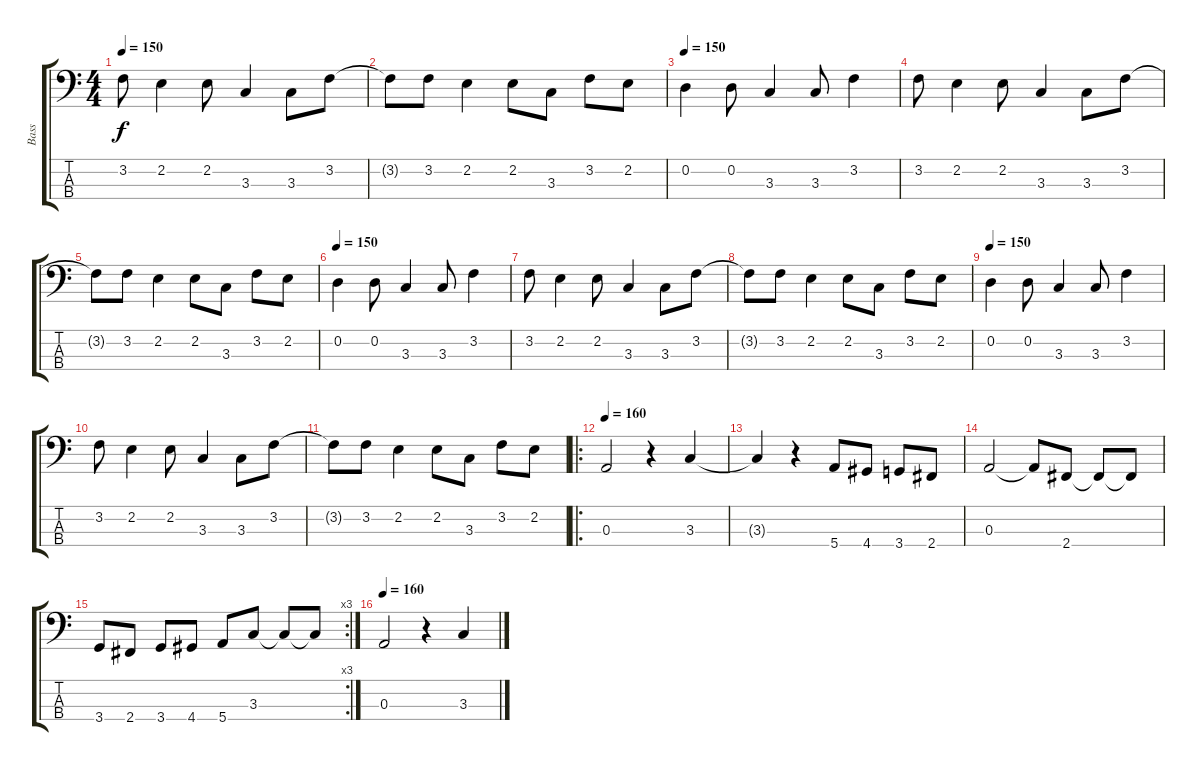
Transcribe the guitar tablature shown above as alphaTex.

\track ("Bass" "Bass") {instrument electricbasspick}
\staff {score tabs}
\tuning (G2 D2 A1 E1) {hide}
\ts (4 4)
\tempo 150
\clef f4
\ks c
3.2.8{dy f} 2.2.4 2.2.8 3.3.4 3.3.8 3.2.8 |
3.2{t}.8 3.2.8 2.2.4 2.2.8 3.3.8 3.2.8 2.2.8 |
\tempo 150
0.2.4 0.2.8 3.3.4 3.3.8 3.2.4 |
3.2.8 2.2.4 2.2.8 3.3.4 3.3.8 3.2.8 |
3.2{t}.8 3.2.8 2.2.4 2.2.8 3.3.8 3.2.8 2.2.8 |
\tempo 150
0.2.4 0.2.8 3.3.4 3.3.8 3.2.4 |
3.2.8 2.2.4 2.2.8 3.3.4 3.3.8 3.2.8 |
3.2{t}.8 3.2.8 2.2.4 2.2.8 3.3.8 3.2.8 2.2.8 |
\tempo 150
0.2.4 0.2.8 3.3.4 3.3.8 3.2.4 |
3.2.8 2.2.4 2.2.8 3.3.4 3.3.8 3.2.8 |
3.2{t}.8 3.2.8 2.2.4 2.2.8 3.3.8 3.2.8 2.2.8 |
\ro
\tempo 160
0.3.2 r.4 3.3.4 |
3.3{t}.4 r.4 5.4.8 4.4.8 3.4.8 2.4.8 |
0.3.2 0.3{t}.8 2.4.8 2.4{t}.8 2.4{t}.8 |
\rc 3
3.4.8 2.4.8 3.4.8 4.4.8 5.4.8 3.3.8 3.3{t}.8 3.3{t}.8 |
\tempo 160
0.3.2 r.4 3.3.4
